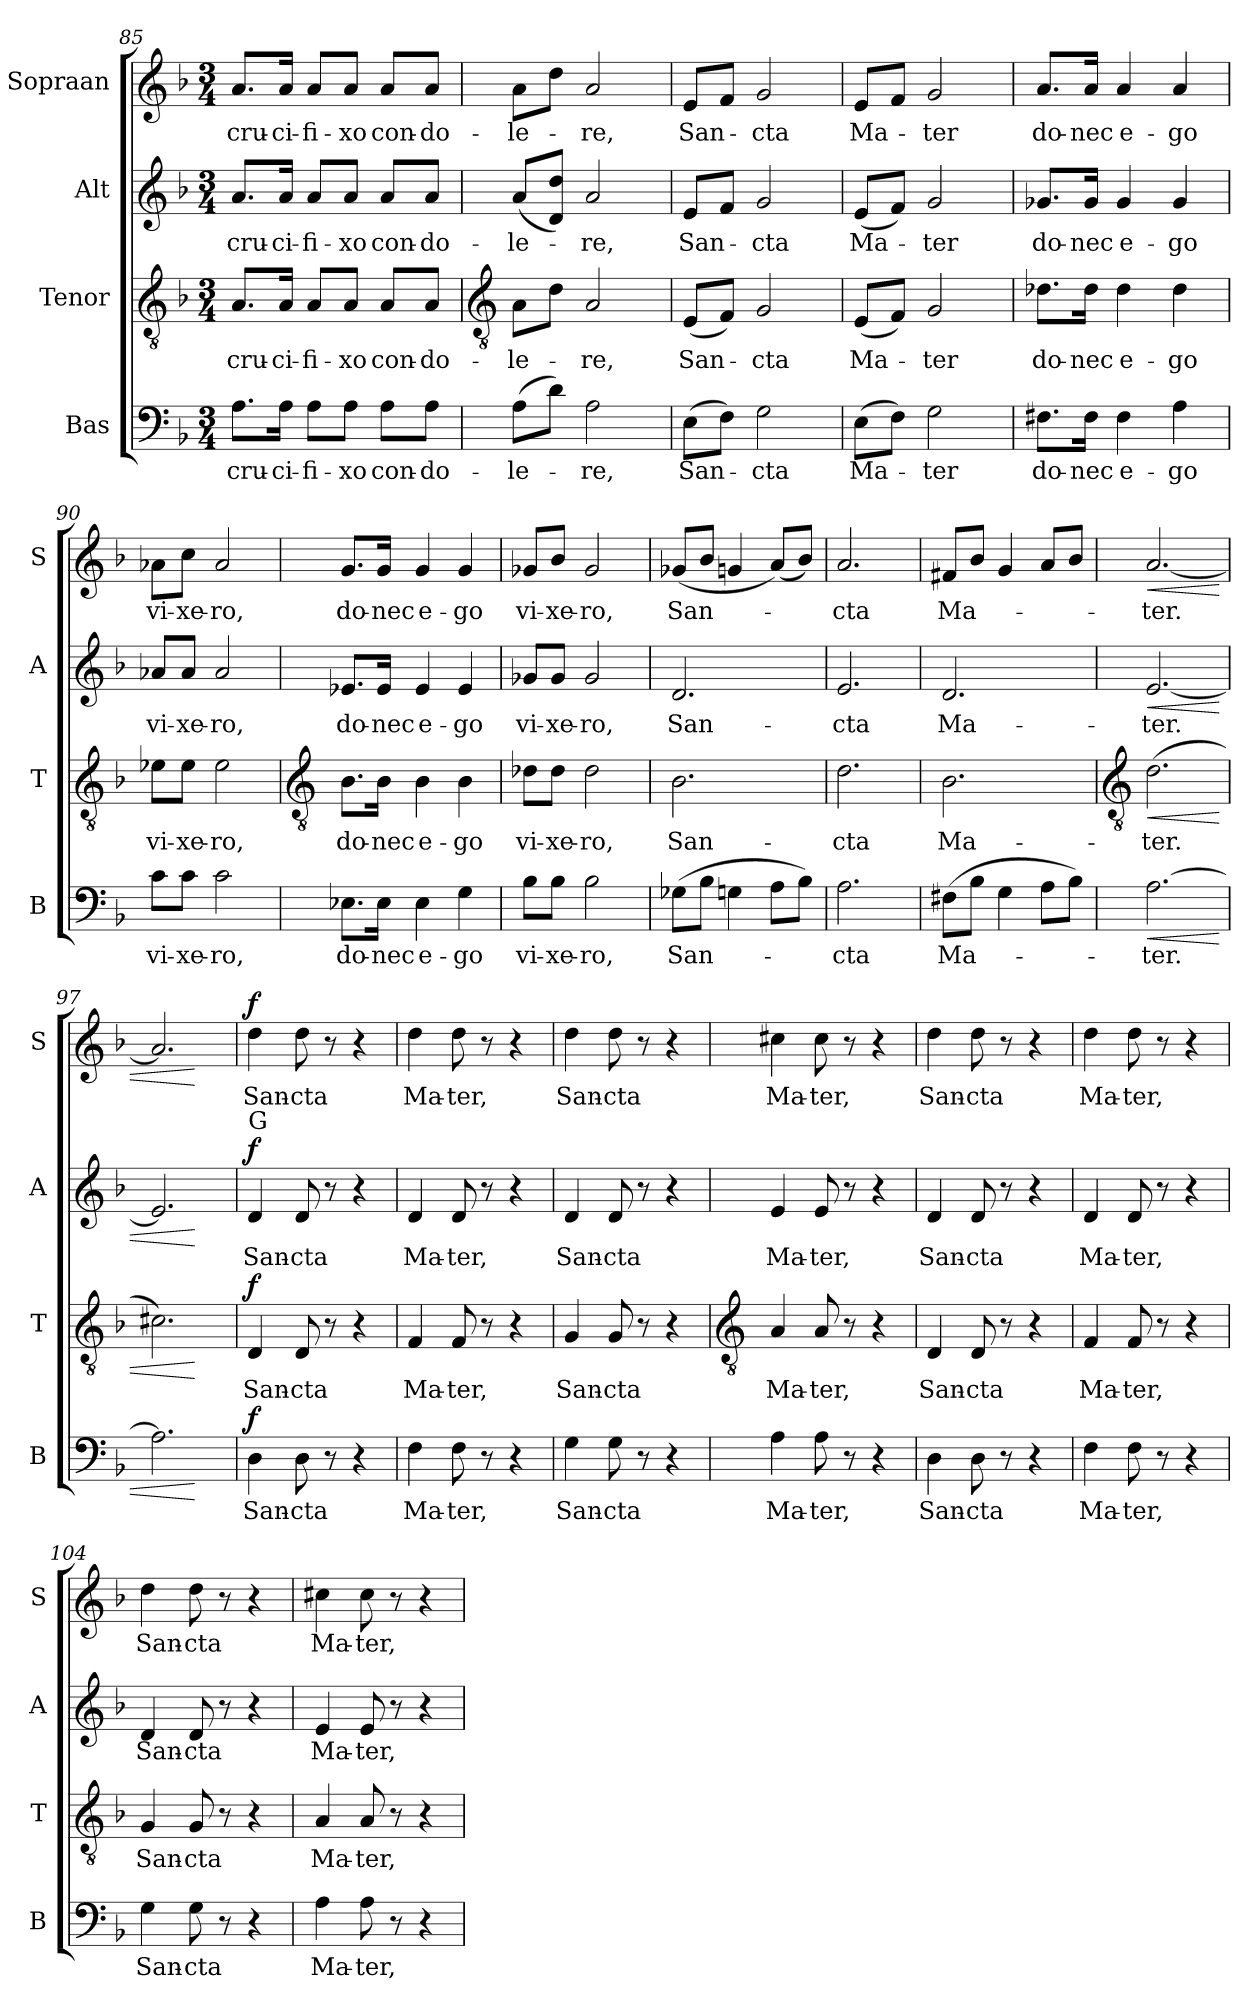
**kern	**text	**dynam	**kern	**text	**dynam	**kern	**text	**dynam	**kern	**text	**dynam
*part4	*part4	*part4	*part3	*part3	*part3	*part2	*part2	*part2	*part1	*part1	*part1
*staff4	*staff4	*staff4	*staff3	*staff3	*staff3	*staff2	*staff2	*staff2	*staff1	*staff1	*staff1
*I"Bas	*	*	*I"Tenor	*	*	*I"Alt	*	*	*I"Sopraan	*	*
*I'B	*	*	*I'T	*	*	*I'A	*	*	*I'S	*	*
*clefF4	*	*	*clefGv2	*	*	*clefG2	*	*	*clefG2	*	*
*k[b-]	*	*	*k[b-]	*	*	*k[b-]	*	*	*k[b-]	*	*
*F:	*	*	*F:	*	*	*F:	*	*	*F:	*	*
*M3/4	*	*	*M3/4	*	*	*M3/4	*	*	*M3/4	*	*
=85	=85	=85	=85	=85	=85	=85	=85	=85	=85	=85	=85
!	!LO:LY:b	!	!	!LO:LY:b	!	!	!LO:LY:b	!	!	!LO:LY:b	!
8.A\L	cru-	.	8.A/L	cru-	.	8.a/L	cru-	.	8.a/L	cru-	.
!	!LO:LY:b	!	!	!LO:LY:b	!	!	!LO:LY:b	!	!	!LO:LY:b	!
16A\J	-ci-	.	16A/J	-ci-	.	16a/J	-ci-	.	16a/J	-ci-	.
!	!LO:LY:b	!	!	!LO:LY:b	!	!	!LO:LY:b	!	!	!LO:LY:b	!
8A\L	-fi-	.	8A/L	-fi-	.	8a/L	-fi-	.	8a/L	-fi-	.
!	!LO:LY:b	!	!	!LO:LY:b	!	!	!LO:LY:b	!	!	!LO:LY:b	!
8A\J	-xo	.	8A/J	-xo	.	8a/J	-xo	.	8a/J	-xo	.
!	!LO:LY:b	!	!	!LO:LY:b	!	!	!LO:LY:b	!	!	!LO:LY:b	!
8A\L	con-	.	8A/L	con-	.	8a/L	con-	.	8a/L	con-	.
!	!LO:LY:b	!	!	!LO:LY:b	!	!	!LO:LY:b	!	!	!LO:LY:b	!
8A\J	-do-	.	8A/J	-do-	.	8a/J	-do-	.	8a/J	-do-	.
!!LO:LB:g=z
=86	=86	=86	=86	=86	=86	=86	=86	=86	=86	=86	=86
*	*	*	*clefGv2	*	*	*	*	*	*	*	*
!	!LO:LY:b	!	!	!LO:LY:b	!	!	!LO:LY:b	!	!	!LO:LY:b	!
(>8A\L	-le-	.	8A\L	-le-	.	(<8a/L	-le-	.	8a\L	-le-	.
8d\J)	.	.	8d\J	.	.	8d/ 8dd/J)	.	.	8dd\J	.	.
!	!LO:LY:b	!	!	!LO:LY:b	!	!	!LO:LY:b	!	!	!LO:LY:b	!
2A\	-re,	.	2A/	-re,	.	2a/	-re,	.	2a/	-re,	.
=87	=87	=87	=87	=87	=87	=87	=87	=87	=87	=87	=87
!	!LO:LY:b	!	!	!LO:LY:b	!	!	!LO:LY:b	!	!	!LO:LY:b	!
(>8E\L	San-	.	(<8E/L	San-	.	8e/L	San-	.	8e/L	San-	.
8F\J)	.	.	8F/J)	.	.	8f/J	.	.	8f/J	.	.
!	!LO:LY:b	!	!	!LO:LY:b	!	!	!LO:LY:b	!	!	!LO:LY:b	!
2G\	-cta	.	2G/	-cta	.	2g/	-cta	.	2g/	-cta	.
=88	=88	=88	=88	=88	=88	=88	=88	=88	=88	=88	=88
!	!LO:LY:b	!	!	!LO:LY:b	!	!	!LO:LY:b	!	!	!LO:LY:b	!
(>8E\L	Ma-	.	(<8E/L	Ma-	.	(<8e/L	Ma-	.	8e/L	Ma-	.
8F\J)	.	.	8F/J)	.	.	8f/J)	.	.	8f/J	.	.
!	!LO:LY:b	!	!	!LO:LY:b	!	!	!LO:LY:b	!	!	!LO:LY:b	!
2G\	-ter	.	2G/	-ter	.	2g/	-ter	.	2g/	-ter	.
=89	=89	=89	=89	=89	=89	=89	=89	=89	=89	=89	=89
!	!LO:LY:b	!	!	!LO:LY:b	!	!	!LO:LY:b	!	!	!LO:LY:b	!
8.F#X\L	do-	.	8.d-X\L	do-	.	8.g-X/L	do-	.	8.a/L	do-	.
!	!LO:LY:b	!	!	!LO:LY:b	!	!	!LO:LY:b	!	!	!LO:LY:b	!
16F#\J	-nec	.	16d-\J	-nec	.	16g-/J	-nec	.	16a/J	-nec	.
!	!LO:LY:b	!	!	!LO:LY:b	!	!	!LO:LY:b	!	!	!LO:LY:b	!
4F#\	e-	.	4d-\	e-	.	4g-/	e-	.	4a/	e-	.
!	!LO:LY:b	!	!	!LO:LY:b	!	!	!LO:LY:b	!	!	!LO:LY:b	!
4A\	-go	.	4d-\	-go	.	4g-/	-go	.	4a/	-go	.
=90	=90	=90	=90	=90	=90	=90	=90	=90	=90	=90	=90
!	!LO:LY:b	!	!	!LO:LY:b	!	!	!LO:LY:b	!	!	!LO:LY:b	!
8c\L	vi-	.	8e-X\L	vi-	.	8a-X/L	vi-	.	8a-X\L	vi-	.
!	!LO:LY:b	!	!	!LO:LY:b	!	!	!LO:LY:b	!	!	!LO:LY:b	!
8c\J	-xe-	.	8e-\J	-xe-	.	8a-/J	-xe-	.	8cc\J	-xe-	.
!	!LO:LY:b	!	!	!LO:LY:b	!	!	!LO:LY:b	!	!	!LO:LY:b	!
2c\	-ro,	.	2e-\	-ro,	.	2a-/	-ro,	.	2a-/	-ro,	.
!!LO:LB:g=z
=91	=91	=91	=91	=91	=91	=91	=91	=91	=91	=91	=91
*	*	*	*clefGv2	*	*	*	*	*	*	*	*
!	!LO:LY:b	!	!	!LO:LY:b	!	!	!LO:LY:b	!	!	!LO:LY:b	!
8.E-X\L	do-	.	8.B-\L	do-	.	8.e-X/L	do-	.	8.g/L	do-	.
!	!LO:LY:b	!	!	!LO:LY:b	!	!	!LO:LY:b	!	!	!LO:LY:b	!
16E-\J	-nec	.	16B-\J	-nec	.	16e-/J	-nec	.	16g/J	-nec	.
!	!LO:LY:b	!	!	!LO:LY:b	!	!	!LO:LY:b	!	!	!LO:LY:b	!
4E-\	e-	.	4B-\	e-	.	4e-/	e-	.	4g/	e-	.
!	!LO:LY:b	!	!	!LO:LY:b	!	!	!LO:LY:b	!	!	!LO:LY:b	!
4G\	-go	.	4B-\	-go	.	4e-/	-go	.	4g/	-go	.
=92	=92	=92	=92	=92	=92	=92	=92	=92	=92	=92	=92
!	!LO:LY:b	!	!	!LO:LY:b	!	!	!LO:LY:b	!	!	!LO:LY:b	!
8B-\L	vi-	.	8d-X\L	vi-	.	8g-X/L	vi-	.	8g-X/L	vi-	.
!	!LO:LY:b	!	!	!LO:LY:b	!	!	!LO:LY:b	!	!	!LO:LY:b	!
8B-\J	-xe-	.	8d-\J	-xe-	.	8g-/J	-xe-	.	8b-/J	-xe-	.
!	!LO:LY:b	!	!	!LO:LY:b	!	!	!LO:LY:b	!	!	!LO:LY:b	!
2B-\	-ro,	.	2d-\	-ro,	.	2g-/	-ro,	.	2g-/	-ro,	.
=93	=93	=93	=93	=93	=93	=93	=93	=93	=93	=93	=93
!	!LO:LY:b	!	!	!LO:LY:b	!	!	!LO:LY:b	!	!	!LO:LY:b	!
(>8G-X\L	San-	.	2.B-\	San-	.	2.d/	San-	.	(<8g-X/L	San-	.
8B-\J	.	.	.	.	.	.	.	.	8b-/J	.	.
4Gn\	.	.	.	.	.	.	.	.	4gn/	.	.
8A\L	.	.	.	.	.	.	.	.	(<8a/L)	.	.
8B-\J)	.	.	.	.	.	.	.	.	8b-/J)	.	.
=94	=94	=94	=94	=94	=94	=94	=94	=94	=94	=94	=94
!	!LO:LY:b	!	!	!LO:LY:b	!	!	!LO:LY:b	!	!	!LO:LY:b	!
2.A\	-cta	.	2.d\	-cta	.	2.e/	-cta	.	2.a/	-cta	.
=95	=95	=95	=95	=95	=95	=95	=95	=95	=95	=95	=95
!	!LO:LY:b	!	!	!LO:LY:b	!	!	!LO:LY:b	!	!	!LO:LY:b	!
(>8F#X\L	Ma-	.	2.B-\	Ma-	.	2.d/	Ma-	.	8f#X/L	Ma-	.
8B-\J	.	.	.	.	.	.	.	.	8b-/J	.	.
4G\	.	.	.	.	.	.	.	.	4g/	.	.
8A\L	.	.	.	.	.	.	.	.	8a/L	.	.
8B-\J)	.	.	.	.	.	.	.	.	8b-/J	.	.
!!LO:LB:g=z
=96	=96	=96	=96	=96	=96	=96	=96	=96	=96	=96	=96
*	*	*	*clefGv2	*	*	*	*	*	*	*	*
!	!LO:LY:b	!LO:HP:b	!	!LO:LY:b	!LO:HP:b	!	!LO:LY:b	!LO:HP:b	!	!LO:LY:b	!LO:HP:b
[2.A\	-ter.	<	(>2.d\	-ter.	<	[2.e/	-ter.	<	[2.a/	-ter.	<
=97	=97	=97	=97	=97	=97	=97	=97	=97	=97	=97	=97
2.A\]	.	.	2.c#X\)	.	.	2.e/]	.	.	2.a/]	.	.
.	.	[	.	.	[	.	.	[	.	.	[
=98	=98	=98	=98	=98	=98	=98	=98	=98	=98	=98	=98
!	!	!	!	!	!	!LO:TX:a:t=G	!	!	!	!	!
!	!LO:LY:b	!LO:DY:a	!	!LO:LY:b	!LO:DY:a	!	!LO:LY:b	!LO:DY:a	!	!LO:LY:b	!LO:DY:a
4D\	San-	f	4D/	San-	f	4d/	San-	f	4dd\	San-	f
!	!LO:LY:b	!	!	!LO:LY:b	!	!	!LO:LY:b	!	!	!LO:LY:b	!
8D\	-cta	.	8D/	-cta	.	8d/	-cta	.	8dd\	-cta	.
8r	.	.	8r	.	.	8r	.	.	8r	.	.
4r	.	.	4r	.	.	4r	.	.	4r	.	.
=99	=99	=99	=99	=99	=99	=99	=99	=99	=99	=99	=99
!	!LO:LY:b	!	!	!LO:LY:b	!	!	!LO:LY:b	!	!	!LO:LY:b	!
4F\	Ma-	.	4F/	Ma-	.	4d/	Ma-	.	4dd\	Ma-	.
!	!LO:LY:b	!	!	!LO:LY:b	!	!	!LO:LY:b	!	!	!LO:LY:b	!
8F\	-ter,	.	8F/	-ter,	.	8d/	-ter,	.	8dd\	-ter,	.
8r	.	.	8r	.	.	8r	.	.	8r	.	.
4r	.	.	4r	.	.	4r	.	.	4r	.	.
=100	=100	=100	=100	=100	=100	=100	=100	=100	=100	=100	=100
!	!LO:LY:b	!	!	!LO:LY:b	!	!	!LO:LY:b	!	!	!LO:LY:b	!
4G\	San-	.	4G/	San-	.	4d/	San-	.	4dd\	San-	.
!	!LO:LY:b	!	!	!LO:LY:b	!	!	!LO:LY:b	!	!	!LO:LY:b	!
8G\	-cta	.	8G/	-cta	.	8d/	-cta	.	8dd\	-cta	.
8r	.	.	8r	.	.	8r	.	.	8r	.	.
4r	.	.	4r	.	.	4r	.	.	4r	.	.
!!LO:LB:g=z
=101	=101	=101	=101	=101	=101	=101	=101	=101	=101	=101	=101
*	*	*	*clefGv2	*	*	*	*	*	*	*	*
!	!LO:LY:b	!	!	!LO:LY:b	!	!	!LO:LY:b	!	!	!LO:LY:b	!
4A\	Ma-	.	4A/	Ma-	.	4e/	Ma-	.	4cc#X\	Ma-	.
!	!LO:LY:b	!	!	!LO:LY:b	!	!	!LO:LY:b	!	!	!LO:LY:b	!
8A\	-ter,	.	8A/	-ter,	.	8e/	-ter,	.	8cc#\	-ter,	.
8r	.	.	8r	.	.	8r	.	.	8r	.	.
4r	.	.	4r	.	.	4r	.	.	4r	.	.
=102	=102	=102	=102	=102	=102	=102	=102	=102	=102	=102	=102
!	!LO:LY:b	!	!	!LO:LY:b	!	!	!LO:LY:b	!	!	!LO:LY:b	!
4D\	San-	.	4D/	San-	.	4d/	San-	.	4dd\	San-	.
!	!LO:LY:b	!	!	!LO:LY:b	!	!	!LO:LY:b	!	!	!LO:LY:b	!
8D\	-cta	.	8D/	-cta	.	8d/	-cta	.	8dd\	-cta	.
8r	.	.	8r	.	.	8r	.	.	8r	.	.
4r	.	.	4r	.	.	4r	.	.	4r	.	.
=103	=103	=103	=103	=103	=103	=103	=103	=103	=103	=103	=103
!	!LO:LY:b	!	!	!LO:LY:b	!	!	!LO:LY:b	!	!	!LO:LY:b	!
4F\	Ma-	.	4F/	Ma-	.	4d/	Ma-	.	4dd\	Ma-	.
!	!LO:LY:b	!	!	!LO:LY:b	!	!	!LO:LY:b	!	!	!LO:LY:b	!
8F\	-ter,	.	8F/	-ter,	.	8d/	-ter,	.	8dd\	-ter,	.
8r	.	.	8r	.	.	8r	.	.	8r	.	.
4r	.	.	4r	.	.	4r	.	.	4r	.	.
=104	=104	=104	=104	=104	=104	=104	=104	=104	=104	=104	=104
!	!LO:LY:b	!	!	!LO:LY:b	!	!	!LO:LY:b	!	!	!LO:LY:b	!
4G\	San-	.	4G/	San-	.	4d/	San-	.	4dd\	San-	.
!	!LO:LY:b	!	!	!LO:LY:b	!	!	!LO:LY:b	!	!	!LO:LY:b	!
8G\	-cta	.	8G/	-cta	.	8d/	-cta	.	8dd\	-cta	.
8r	.	.	8r	.	.	8r	.	.	8r	.	.
4r	.	.	4r	.	.	4r	.	.	4r	.	.
=105	=105	=105	=105	=105	=105	=105	=105	=105	=105	=105	=105
!	!LO:LY:b	!	!	!LO:LY:b	!	!	!LO:LY:b	!	!	!LO:LY:b	!
4A\	Ma-	.	4A/	Ma-	.	4e/	Ma-	.	4cc#X\	Ma-	.
!	!LO:LY:b	!	!	!LO:LY:b	!	!	!LO:LY:b	!	!	!LO:LY:b	!
8A\	-ter,	.	8A/	-ter,	.	8e/	-ter,	.	8cc#\	-ter,	.
8r	.	.	8r	.	.	8r	.	.	8r	.	.
4r	.	.	4r	.	.	4r	.	.	4r	.	.
=	=	=	=	=	=	=	=	=	=	=	=
*-	*-	*-	*-	*-	*-	*-	*-	*-	*-	*-	*-
